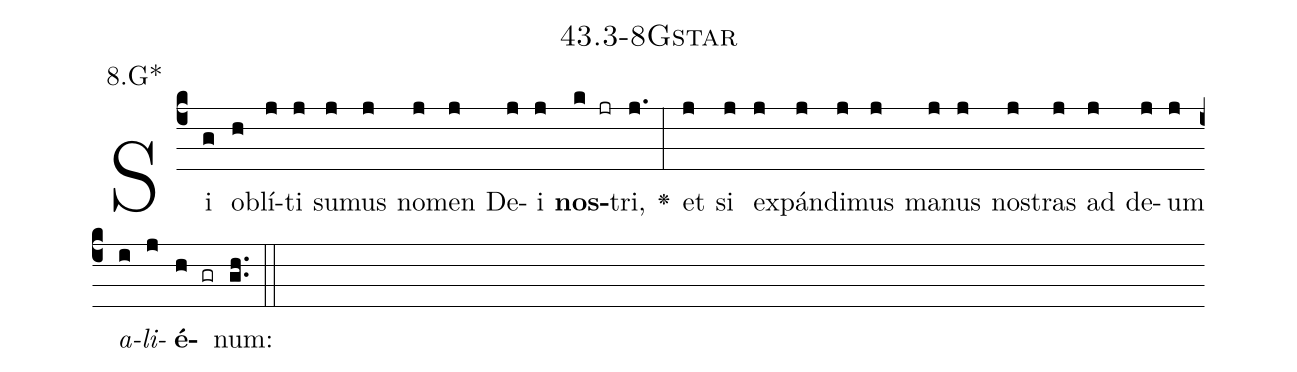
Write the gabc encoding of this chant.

name: 43.3-8Gstar;
annotation: 8.G*;
%%
(c4)Si(g) ob(h)lí(j)ti(j) su(j)mus(j) no(j)men(j) De(j)i(j) <b>nos</b>(k jr)tri,(j.) <v>\greheightstar</v>(:) et(j) si(j) ex(j)pán(j)di(j)mus(j) ma(j)nus(j) nos(j)tras(j) ad(j) de(j)um(j) <i>a</i>(i)<i>li</i>(j)<b>é</b>(h gr)num:(gh..) (::)


%E(j) u(j) o(i) u(j) a(h) e.(gh..) (::)
